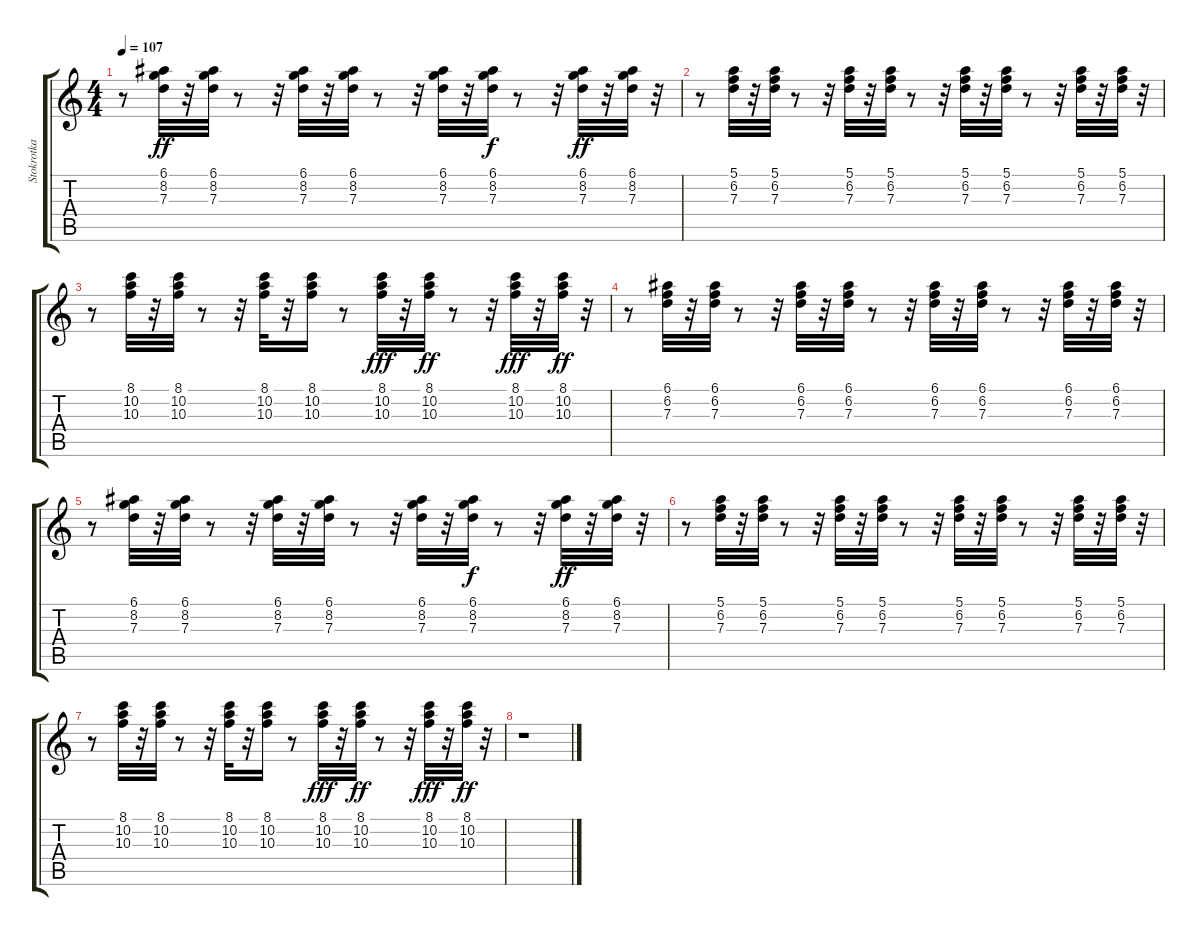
\track ("Stokrotka" "Stokrotka") {instrument overdrivenguitar}
\staff {score tabs}
\tuning (E4 B3 G3 D3 A2 E2) {hide}
\ts (4 4)
\tempo 107
\clef g2
\ks c
r.8{dy ff} (6.1 8.2 7.3).32 r.32 (6.1 8.2 7.3).32 r.8 r.32 (6.1 8.2 7.3).32 r.32 (6.1 8.2 7.3).32 r.8 r.32 (6.1 8.2 7.3).32 r.32 (6.1 8.2 7.3).32{dy f} r.8 r.32 (6.1 8.2 7.3).32{dy ff} r.32 (6.1 8.2 7.3).32 r.32 |
r.8 (5.1 6.2 7.3).32 r.32 (5.1 6.2 7.3).32 r.8 r.32 (5.1 6.2 7.3).32 r.32 (5.1 6.2 7.3).32 r.8 r.32 (5.1 6.2 7.3).32 r.32 (5.1 6.2 7.3).32 r.8 r.32 (5.1 6.2 7.3).32 r.32 (5.1 6.2 7.3).32 r.32 |
r.8 (8.1 10.2 10.3).32 r.32 (8.1 10.2 10.3).32 r.8 r.32 (8.1 10.2 10.3).32 r.32 (8.1 10.2 10.3).16 r.8 (8.1 10.2 10.3).32{dy fff} r.32 (8.1 10.2 10.3).32{dy ff} r.8 r.32 (8.1 10.2 10.3).32{dy fff} r.32 (8.1 10.2 10.3).32{dy ff} r.32 |
r.8 (6.1 6.2 7.3).32 r.32 (6.1 6.2 7.3).32 r.8 r.32 (6.1 6.2 7.3).32 r.32 (6.1 6.2 7.3).32 r.8 r.32 (6.1 6.2 7.3).32 r.32 (6.1 6.2 7.3).32 r.8 r.32 (6.1 6.2 7.3).32 r.32 (6.1 6.2 7.3).32 r.32 |
r.8 (6.1 8.2 7.3).32 r.32 (6.1 8.2 7.3).32 r.8 r.32 (6.1 8.2 7.3).32 r.32 (6.1 8.2 7.3).32 r.8 r.32 (6.1 8.2 7.3).32 r.32 (6.1 8.2 7.3).32{dy f} r.8 r.32 (6.1 8.2 7.3).32{dy ff} r.32 (6.1 8.2 7.3).32 r.32 |
r.8 (5.1 6.2 7.3).32 r.32 (5.1 6.2 7.3).32 r.8 r.32 (5.1 6.2 7.3).32 r.32 (5.1 6.2 7.3).32 r.8 r.32 (5.1 6.2 7.3).32 r.32 (5.1 6.2 7.3).32 r.8 r.32 (5.1 6.2 7.3).32 r.32 (5.1 6.2 7.3).32 r.32 |
r.8 (8.1 10.2 10.3).32 r.32 (8.1 10.2 10.3).32 r.8 r.32 (8.1 10.2 10.3).32 r.32 (8.1 10.2 10.3).16 r.8 (8.1 10.2 10.3).32{dy fff} r.32 (8.1 10.2 10.3).32{dy ff} r.8 r.32 (8.1 10.2 10.3).32{dy fff} r.32 (8.1 10.2 10.3).32{dy ff} r.32 |
r.1
